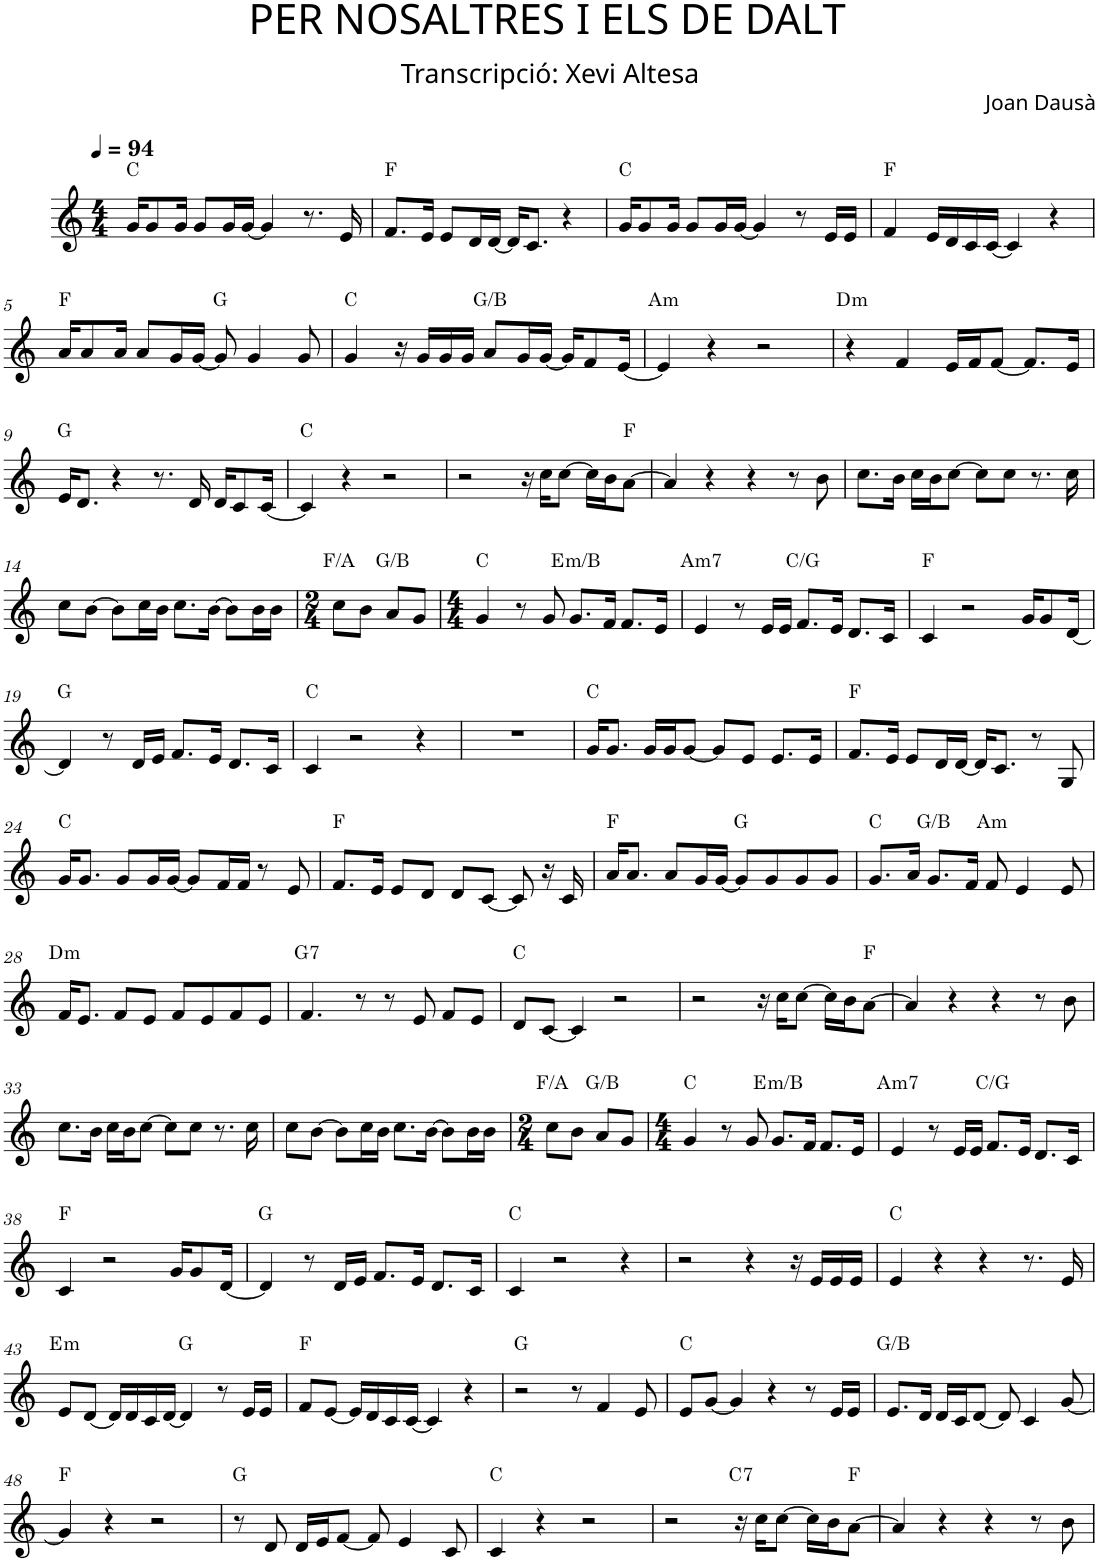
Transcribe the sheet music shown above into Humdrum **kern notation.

**kern	**harte
*part1	*part1
*staff1	*
*I"P1	*
*clefG2	*
*k[]	*
*M4/4	*
*MM94	*
=1	=1
16g/KL	C:maj
8g/	.
16g/Jk	.
8g/L	.
16g/L	.
[<16g/JJ	.
4g/]	.
8.r	.
16e/	.
=2	=2
8.f/L	F:maj
16e/Jk	.
8e/L	.
16d/L	.
[<16d/JJ	.
16d/KL]	.
8.c/J	.
4r	.
=3	=3
16g/KL	C:maj
8g/	.
16g/Jk	.
8g/L	.
16g/L	.
[<16g/JJ	.
4g/]	.
8r	.
16e/LL	.
16e/JJ	.
=4	=4
4f/	F:maj
16e/LL	.
16d/	.
16c/	.
[<16c/JJ	.
4c/]	.
4r	.
!!LO:LB:g=z
=5	=5
16a/KL	F:maj
8a/	.
16a/Jk	.
8a/L	.
16g/L	.
[<16g/JJ	.
8g/]	G:maj
4g/	.
8g/	.
=6	=6
4g/	C:maj
16r	.
16g/LL	.
16g/	.
16g/JJ	.
8a/L	G:maj/3
16g/L	.
[<16g/JJ	.
16g/KL]	.
8f/	.
[<16e/Jk	.
=7	=7
!	!LO:H:kt=m
4e/]	A:min
4r	.
2r	.
=8	=8
!	!LO:H:kt=m
4r	D:min
4f/	.
16e/LL	.
16f/J	.
[<8f/J	.
8.f/L]	.
16e/Jk	.
!!LO:LB:g=z
=9	=9
16e/KL	G:maj
8.d/J	.
4r	.
8.r	.
16d/	.
16d/KL	.
8c/	.
[<16c/Jk	.
=10	=10
4c/]	C:maj
4r	.
2r	.
=11	=11
2r	.
16r	.
16cc\KL	.
[>8cc\J	.
16cc\LL]	.
16b\J	.
[>8a\J	F:maj
=12	=12
4a/]	.
4r	.
4r	.
8r	.
8b\	.
=13	=13
8.cc\L	.
16b\Jk	.
16cc\LL	.
16b\J	.
[>8cc\J	.
8cc\L]	.
8cc\J	.
8.r	.
16cc\	.
!!LO:LB:g=z
=14	=14
8cc\L	.
[>8b\J	.
8b\L]	.
16cc\L	.
16b\JJ	.
8.cc\L	.
[>16b\Jk	.
8b\L]	.
16b\L	.
16b\JJ	.
=15	=15
*M2/4	*
8cc\L	F:maj/3
8b\J	.
8a/L	G:maj/3
8g/J	.
=16	=16
*M4/4	*
4g/	C:maj
8r	.
8g/	.
!	!LO:H:kt=m
8.g/L	E:min/5
16f/Jk	.
8.f/L	.
16e/Jk	.
=17	=17
!	!LO:H:kt=m7
4e/	A:min7
8r	.
16e/LL	.
16e/JJ	.
8.f/L	C:maj/5
16e/Jk	.
8.d/L	.
16c/Jk	.
=18	=18
4c/	F:maj
2r	.
16g/KL	.
8g/	.
[<16d/Jk	.
!!LO:LB:g=z
=19	=19
4d/]	G:maj
8r	.
16d/LL	.
16e/JJ	.
8.f/L	.
16e/Jk	.
8.d/L	.
16c/Jk	.
=20	=20
4c/	C:maj
2r	.
4r	.
=21	=21
1r	.
=22	=22
16g/KL	C:maj
8.g/J	.
16g/LL	.
16g/J	.
[<8g/J	.
8g/L]	.
8e/J	.
8.e/L	.
16e/Jk	.
=23	=23
8.f/L	F:maj
16e/Jk	.
8e/L	.
16d/L	.
[<16d/JJ	.
16d/KL]	.
8.c/J	.
8r	.
8G/	.
!!LO:LB:g=z
=24	=24
16g/KL	C:maj
8.g/J	.
8g/L	.
16g/L	.
[<16g/JJ	.
8g/L]	.
16f/L	.
16f/JJ	.
8r	.
8e/	.
=25	=25
8.f/L	F:maj
16e/Jk	.
8e/L	.
8d/J	.
8d/L	.
[<8c/J	.
8c/]	.
16r	.
16c/	.
=26	=26
16a/KL	F:maj
8.a/J	.
8a/L	.
16g/L	.
[<16g/JJ	.
8g/L]	G:maj
8g/	.
8g/	.
8g/J	.
=27	=27
8.g/L	C:maj
16a/Jk	.
8.g/L	G:maj/3
16f/Jk	.
!	!LO:H:kt=m
8f/	A:min
4e/	.
8e/	.
!!LO:LB:g=z
=28	=28
!	!LO:H:kt=m
16f/KL	D:min
8.e/J	.
8f/L	.
8e/J	.
8f/L	.
8e/	.
8f/	.
8e/J	.
=29	=29
!	!LO:H:kt=7
4.f/	G:7
8r	.
8r	.
8e/	.
8f/L	.
8e/J	.
=30	=30
8d/L	C:maj
[<8c/J	.
4c/]	.
2r	.
=31	=31
2r	.
16r	.
16cc\KL	.
[>8cc\J	.
16cc\LL]	.
16b\J	.
[>8a\J	F:maj
=32	=32
4a/]	.
4r	.
4r	.
8r	.
8b\	.
!!LO:LB:g=z
=33	=33
8.cc\L	.
16b\Jk	.
16cc\LL	.
16b\J	.
[>8cc\J	.
8cc\L]	.
8cc\J	.
8.r	.
16cc\	.
=34	=34
8cc\L	.
[>8b\J	.
8b\L]	.
16cc\L	.
16b\JJ	.
8.cc\L	.
[>16b\Jk	.
8b\L]	.
16b\L	.
16b\JJ	.
=35	=35
*M2/4	*
8cc\L	F:maj/3
8b\J	.
8a/L	G:maj/3
8g/J	.
=36	=36
*M4/4	*
4g/	C:maj
8r	.
8g/	.
!	!LO:H:kt=m
8.g/L	E:min/5
16f/Jk	.
8.f/L	.
16e/Jk	.
=37	=37
!	!LO:H:kt=m7
4e/	A:min7
8r	.
16e/LL	.
16e/JJ	.
8.f/L	C:maj/5
16e/Jk	.
8.d/L	.
16c/Jk	.
!!LO:LB:g=z
=38	=38
4c/	F:maj
2r	.
16g/KL	.
8g/	.
[<16d/Jk	.
=39	=39
4d/]	G:maj
8r	.
16d/LL	.
16e/JJ	.
8.f/L	.
16e/Jk	.
8.d/L	.
16c/Jk	.
=40	=40
4c/	C:maj
2r	.
4r	.
=41	=41
2r	.
4r	.
16r	.
16e/LL	.
16e/	.
16e/JJ	.
=42	=42
4e/	C:maj
4r	.
4r	.
8.r	.
16e/	.
!!LO:LB:g=z
=43	=43
!	!LO:H:kt=m
8e/L	E:min
[<8d/J	.
16d/LL]	.
16d/	.
16c/	.
[<16d/JJ	.
4d/]	G:maj
8r	.
16e/LL	.
16e/JJ	.
=44	=44
8f/L	F:maj
[<8e/J	.
16e/LL]	.
16d/	.
16c/	.
[<16c/JJ	.
4c/]	.
4r	.
=45	=45
2r	G:maj
8r	.
4f/	.
8e/	.
=46	=46
8e/L	C:maj
[<8g/J	.
4g/]	.
4r	.
8r	.
16e/LL	.
16e/JJ	.
=47	=47
8.e/L	G:maj/3
16d/Jk	.
16d/LL	.
16c/J	.
[<8d/J	.
8d/]	.
4c/	.
[<8g/	.
!!LO:LB:g=z
=48	=48
4g/]	F:maj
4r	.
2r	.
=49	=49
8r	G:maj
8d/	.
16d/LL	.
16e/J	.
[<8f/J	.
8f/]	.
4e/	.
8c/	.
=50	=50
4c/	C:maj
4r	.
2r	.
=51	=51
2r	.
!	!LO:H:kt=7
16r	C:7
16cc\KL	.
[>8cc\J	.
16cc\LL]	.
16bn\J	.
[>8a\J	F:maj
=52	=52
4a/]	.
4r	.
4r	.
8r	.
8b\	.
=	=
*-	*-
